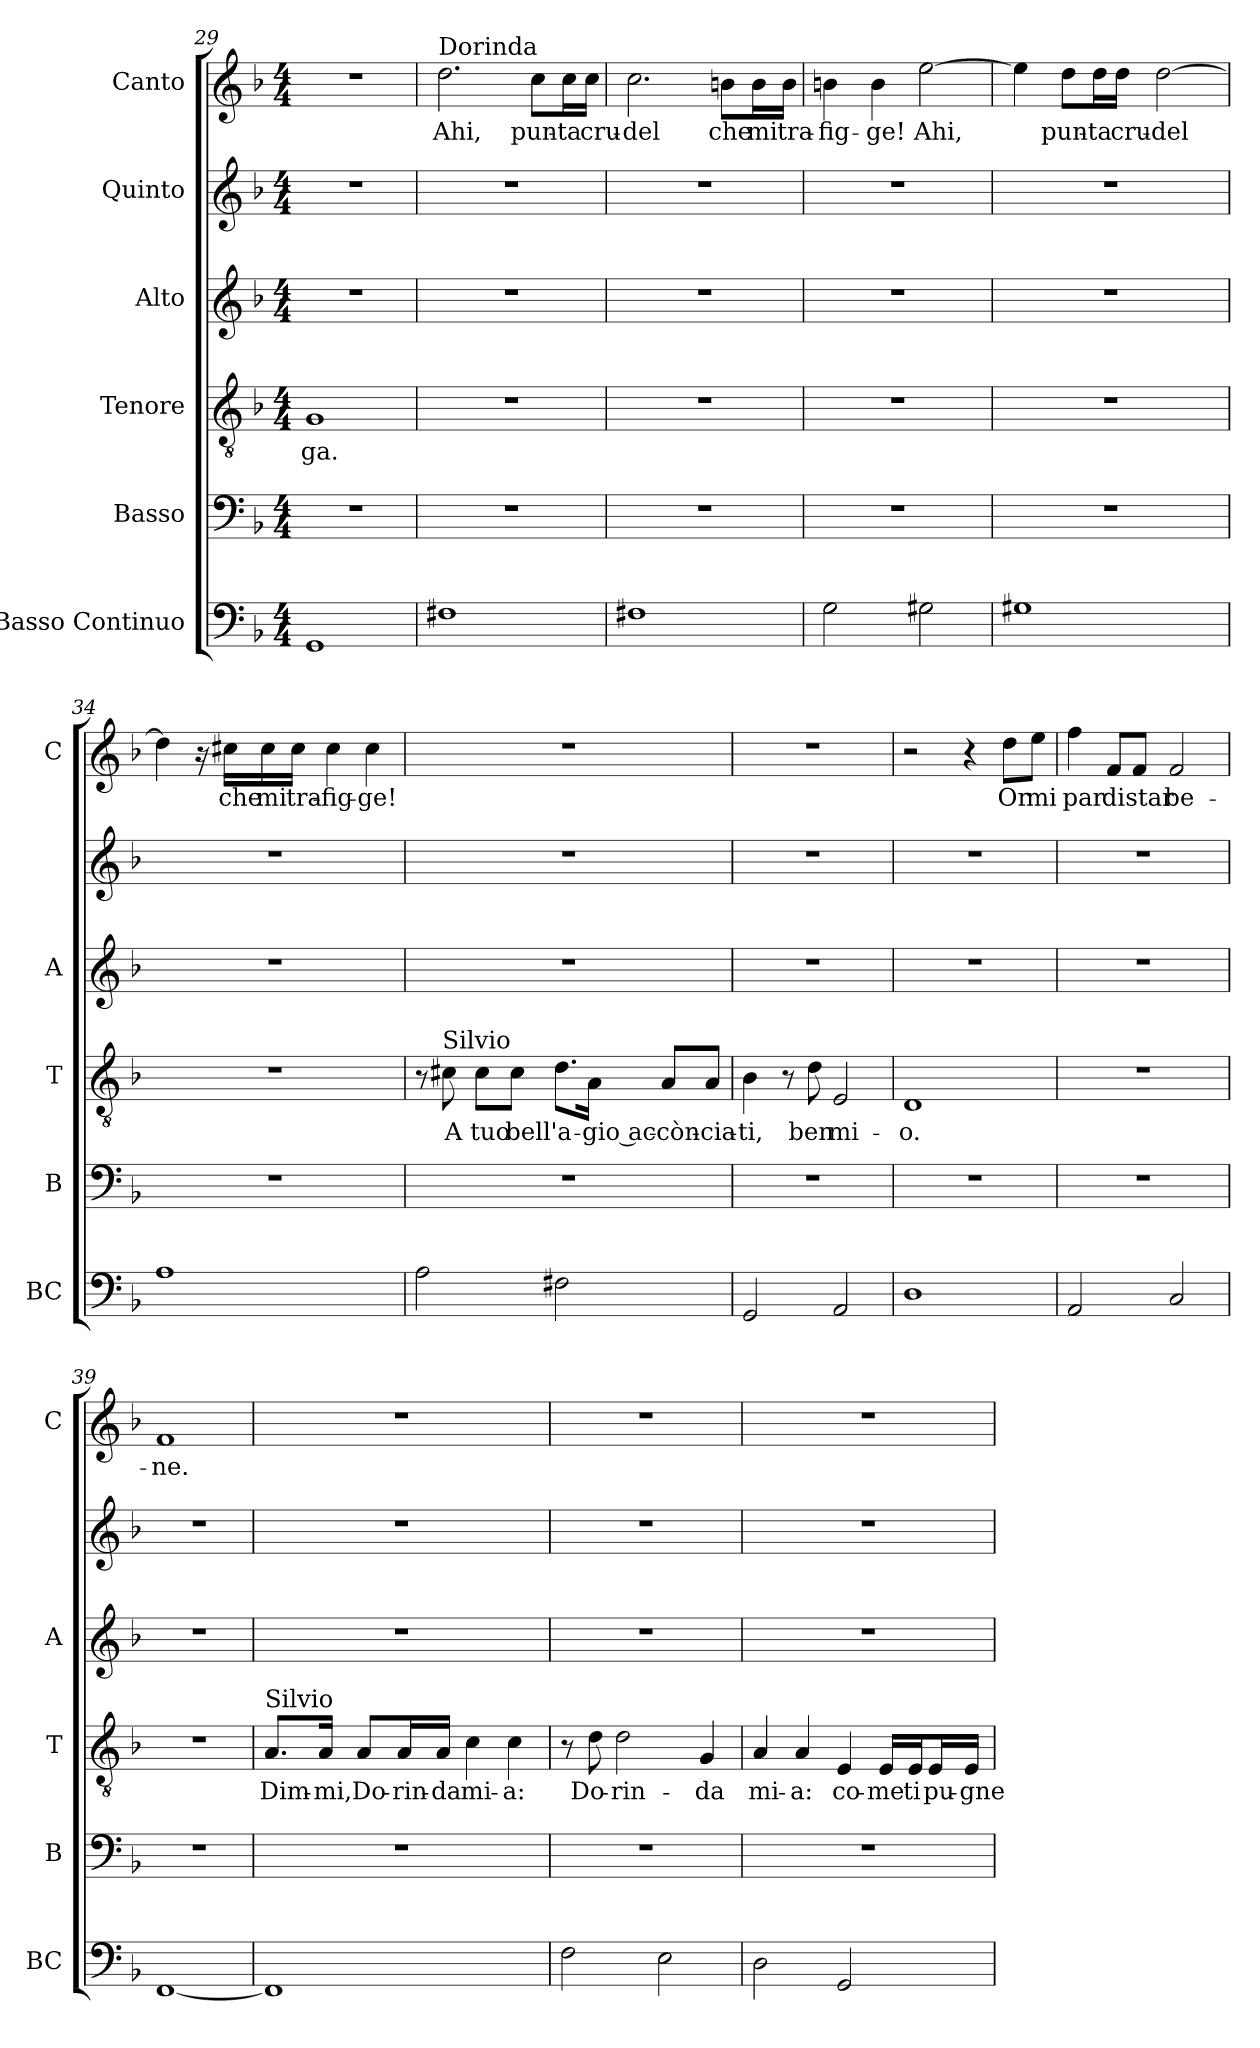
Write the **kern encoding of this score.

**kern	**kern	**kern	**text	**kern	**kern	**kern	**text
*part6	*part5	*part4	*part4	*part3	*part2	*part1	*part1
*staff6	*staff5	*staff4	*staff4	*staff3	*staff2	*staff1	*staff1
*I"Basso Continuo	*I"Basso	*I"Tenore	*	*I"Alto	*I"Quinto	*I"Canto	*
*I'BC	*I'B	*I'T	*	*I'A	*	*I'C	*
*clefF4	*clefF4	*clefGv2	*	*clefG2	*clefG2	*clefG2	*
*k[b-]	*k[b-]	*k[b-]	*	*k[b-]	*k[b-]	*k[b-]	*
*F:	*F:	*F:	*	*F:	*F:	*F:	*
*M4/4	*M4/4	*M4/4	*	*M4/4	*M4/4	*M4/4	*
=29	=29	=29	=29	=29	=29	=29	=29
!	!	!	!LO:LY:b	!	!	!	!
1GG	1r	1G	-ga.	1r	1r	1r	.
=30	=30	=30	=30	=30	=30	=30	=30
!	!	!	!	!	!	!LO:TX:a:t=Dorinda	!
!	!	!	!	!	!	!	!LO:LY:b
1F#X	1r	1r	.	1r	1r	2.dd\	Ahi,
!	!	!	!	!	!	!	!LO:LY:b
.	.	.	.	.	.	8cc\L	pun-
!	!	!	!	!	!	!	!LO:LY:b
.	.	.	.	.	.	16cc\L	-ta
!	!	!	!	!	!	!	!LO:LY:b
.	.	.	.	.	.	16cc\JJ	cru-
=31	=31	=31	=31	=31	=31	=31	=31
!	!	!	!	!	!	!	!LO:LY:b
1F#X	1r	1r	.	1r	1r	2.cc\	-del
!	!	!	!	!	!	!	!LO:LY:b
.	.	.	.	.	.	8bn\L	che
!	!	!	!	!	!	!	!LO:LY:b
.	.	.	.	.	.	16b\L	mi
!	!	!	!	!	!	!	!LO:LY:b
.	.	.	.	.	.	16b\JJ	tra-
=32	=32	=32	=32	=32	=32	=32	=32
!	!	!	!	!	!	!	!LO:LY:b
2G\	1r	1r	.	1r	1r	4bn\	-fig-
!	!	!	!	!	!	!	!LO:LY:b
.	.	.	.	.	.	4b\	-ge!
!	!	!	!	!	!	!	!LO:LY:b
2G#X\	.	.	.	.	.	[2ee\	Ahi,
=33	=33	=33	=33	=33	=33	=33	=33
1G#X	1r	1r	.	1r	1r	4ee\]	.
!	!	!	!	!	!	!	!LO:LY:b
.	.	.	.	.	.	8dd\L	pun-
!	!	!	!	!	!	!	!LO:LY:b
.	.	.	.	.	.	16dd\L	-ta
!	!	!	!	!	!	!	!LO:LY:b
.	.	.	.	.	.	16dd\JJ	cru-
!	!	!	!	!	!	!	!LO:LY:b
.	.	.	.	.	.	[2dd\	-del
=34	=34	=34	=34	=34	=34	=34	=34
1A	1r	1r	.	1r	1r	4dd\]	.
.	.	.	.	.	.	16r	.
!	!	!	!	!	!	!	!LO:LY:b
.	.	.	.	.	.	16cc#X\LL	che
!	!	!	!	!	!	!	!LO:LY:b
.	.	.	.	.	.	16cc#\	mi
!	!	!	!	!	!	!	!LO:LY:b
.	.	.	.	.	.	16cc#\JJ	tra-
!	!	!	!	!	!	!	!LO:LY:b
.	.	.	.	.	.	4cc#\	-fig-
!	!	!	!	!	!	!	!LO:LY:b
.	.	.	.	.	.	4cc#\	-ge!
!!LO:PB:g=z
=35	=35	=35	=35	=35	=35	=35	=35
2A\	1r	8r	.	1r	1r	1r	.
!	!	!LO:TX:a:t=Silvio	!	!	!	!	!
!	!	!	!LO:LY:b	!	!	!	!
.	.	8c#X\	A	.	.	.	.
!	!	!	!LO:LY:b	!	!	!	!
.	.	8c#\L	tuo	.	.	.	.
!	!	!	!LO:LY:b	!	!	!	!
.	.	8c#\J	bell'	.	.	.	.
!	!	!	!LO:LY:b	!	!	!	!
2F#X\	.	8.d\L	a-	.	.	.	.
!	!	!	!LO:LY:b	!	!	!	!
.	.	16A\Jk	-gio ac-	.	.	.	.
!	!	!	!LO:LY:b	!	!	!	!
.	.	8A/L	-còn-	.	.	.	.
!	!	!	!LO:LY:b	!	!	!	!
.	.	8A/J	-cia-	.	.	.	.
=36	=36	=36	=36	=36	=36	=36	=36
!	!	!	!LO:LY:b	!	!	!	!
2GG/	1r	4B-\	-ti,	1r	1r	1r	.
.	.	8r	.	.	.	.	.
!	!	!	!LO:LY:b	!	!	!	!
.	.	8d\	ben	.	.	.	.
!	!	!	!LO:LY:b	!	!	!	!
2AA/	.	2E/	mi-	.	.	.	.
=37	=37	=37	=37	=37	=37	=37	=37
!	!	!	!LO:LY:b	!	!	!	!
1D	1r	1D	-o.	1r	1r	2r	.
.	.	.	.	.	.	4r	.
!	!	!	!	!	!	!	!LO:LY:b
.	.	.	.	.	.	8dd\L	Or
!	!	!	!	!	!	!	!LO:LY:b
.	.	.	.	.	.	8ee\J	mi
=38	=38	=38	=38	=38	=38	=38	=38
!	!	!	!	!	!	!	!LO:LY:b
2AA/	1r	1r	.	1r	1r	4ff\	par
!	!	!	!	!	!	!	!LO:LY:b
.	.	.	.	.	.	8f/L	di
!	!	!	!	!	!	!	!LO:LY:b
.	.	.	.	.	.	8f/J	star
!	!	!	!	!	!	!	!LO:LY:b
2C/	.	.	.	.	.	2f/	be-
=39	=39	=39	=39	=39	=39	=39	=39
!	!	!	!	!	!	!	!LO:LY:b
[1FF	1r	1r	.	1r	1r	1f	-ne.
=40	=40	=40	=40	=40	=40	=40	=40
!	!	!LO:TX:a:t=Silvio	!	!	!	!	!
!	!	!	!LO:LY:b	!	!	!	!
1FF]	1r	8.A/L	Dim-	1r	1r	1r	.
!	!	!	!LO:LY:b	!	!	!	!
.	.	16A/Jk	-mi,	.	.	.	.
!	!	!	!LO:LY:b	!	!	!	!
.	.	8A/L	Do-	.	.	.	.
!	!	!	!LO:LY:b	!	!	!	!
.	.	16A/L	-rin-	.	.	.	.
!	!	!	!LO:LY:b	!	!	!	!
.	.	16A/JJ	-da	.	.	.	.
!	!	!	!LO:LY:b	!	!	!	!
.	.	4c\	mi-	.	.	.	.
!	!	!	!LO:LY:b	!	!	!	!
.	.	4c\	-a:	.	.	.	.
=41	=41	=41	=41	=41	=41	=41	=41
2F\	1r	8r	.	1r	1r	1r	.
!	!	!	!LO:LY:b	!	!	!	!
.	.	8d\	Do-	.	.	.	.
!	!	!	!LO:LY:b	!	!	!	!
.	.	2d\	-rin-	.	.	.	.
2E\	.	.	.	.	.	.	.
!	!	!	!LO:LY:b	!	!	!	!
.	.	4G/	-da	.	.	.	.
!!LO:LB:g=z
=42	=42	=42	=42	=42	=42	=42	=42
!	!	!	!LO:LY:b	!	!	!	!
2D\	1r	4A/	mi-	1r	1r	1r	.
!	!	!	!LO:LY:b	!	!	!	!
.	.	4A/	-a:	.	.	.	.
!	!	!	!LO:LY:b	!	!	!	!
2GG/	.	4E/	co-	.	.	.	.
!	!	!	!LO:LY:b	!	!	!	!
.	.	16E/LL	-me	.	.	.	.
!	!	!	!LO:LY:b	!	!	!	!
.	.	16E/J	ti	.	.	.	.
!	!	!	!LO:LY:b	!	!	!	!
.	.	16E/L	pu-	.	.	.	.
!	!	!	!LO:LY:b	!	!	!	!
.	.	16E/JJ	-gne	.	.	.	.
=	=	=	=	=	=	=	=
*-	*-	*-	*-	*-	*-	*-	*-
